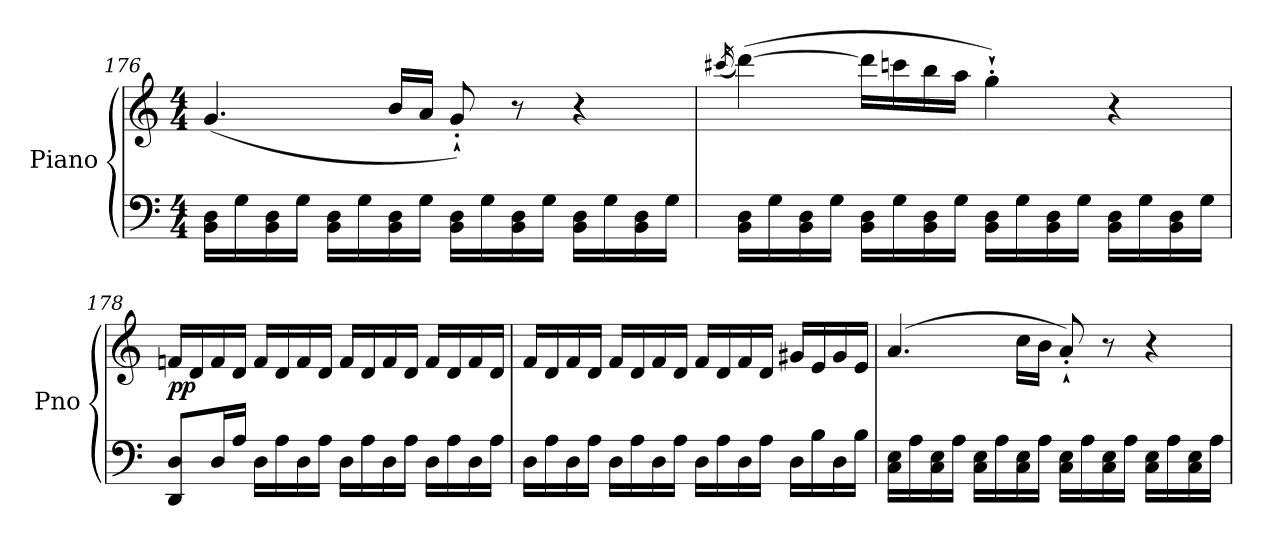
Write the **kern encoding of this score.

**kern	**kern	**dynam
*part1	*part1	*part1
*staff2	*staff1	*staff1/2
*I"Piano	*	*
*I'Pno	*	*
!!LO:PB:g=z
*clefF4	*clefG2	*
*k[]	*k[]	*
*M4/4	*M4/4	*
=176	=176	=176
16BB\ 16D\LL	(4.g/	.
16G\	.	.
16BB\ 16D\	.	.
16G\JJ	.	.
16BB\ 16D\LL	.	.
16G\	.	.
16BB\ 16D\	16b/LL	.
16G\JJ	16a/JJ	.
16BB\ 16D\LL	8g'`/)	.
16G\	.	.
16BB\ 16D\	8r	.
16G\JJ	.	.
16BB\ 16D\LL	4r	.
16G\	.	.
16BB\ 16D\	.	.
16G\JJ	.	.
=177	=177	=177
.	(16qccc#X/	.
16BB\ 16D\LL	([4ddd\)	.
16G\	.	.
16BB\ 16D\	.	.
16G\JJ	.	.
16BB\ 16D\LL	16ddd\LL]	.
16G\	16cccn\	.
16BB\ 16D\	16bb\	.
16G\JJ	16aa\JJ	.
16BB\ 16D\LL	4gg'`\)	.
16G\	.	.
16BB\ 16D\	.	.
16G\JJ	.	.
16BB\ 16D\LL	4r	.
16G\	.	.
16BB\ 16D\	.	.
16G\JJ	.	.
=178	=178	=178
!	!	!LO:DY:b
8DD/ 8D/L	16fn/LL	pp
.	16d/	.
16D/L	16f/	.
16A/JJ	16d/JJ	.
16D\LL	16f/LL	.
16A\	16d/	.
16D\	16f/	.
16A\JJ	16d/JJ	.
16D\LL	16f/LL	.
16A\	16d/	.
16D\	16f/	.
16A\JJ	16d/JJ	.
16D\LL	16f/LL	.
16A\	16d/	.
16D\	16f/	.
16A\JJ	16d/JJ	.
!!LO:PB:g=z
=179	=179	=179
16D\LL	16f/LL	.
16A\	16d/	.
16D\	16f/	.
16A\JJ	16d/JJ	.
16D\LL	16f/LL	.
16A\	16d/	.
16D\	16f/	.
16A\JJ	16d/JJ	.
16D\LL	16f/LL	.
16A\	16d/	.
16D\	16f/	.
16A\JJ	16d/JJ	.
16D\LL	16g#X/LL	.
16B\	16e/	.
16D\	16g#/	.
16B\JJ	16e/JJ	.
=180	=180	=180
16C\ 16E\LL	(4.a/	.
16A\	.	.
16C\ 16E\	.	.
16A\JJ	.	.
16C\ 16E\LL	.	.
16A\	.	.
16C\ 16E\	16cc\LL	.
16A\JJ	16b\JJ	.
16C\ 16E\LL	8a'`/)	.
16A\	.	.
16C\ 16E\	8r	.
16A\JJ	.	.
16C\ 16E\LL	4r	.
16A\	.	.
16C\ 16E\	.	.
16A\JJ	.	.
=	=	=
*-	*-	*-
